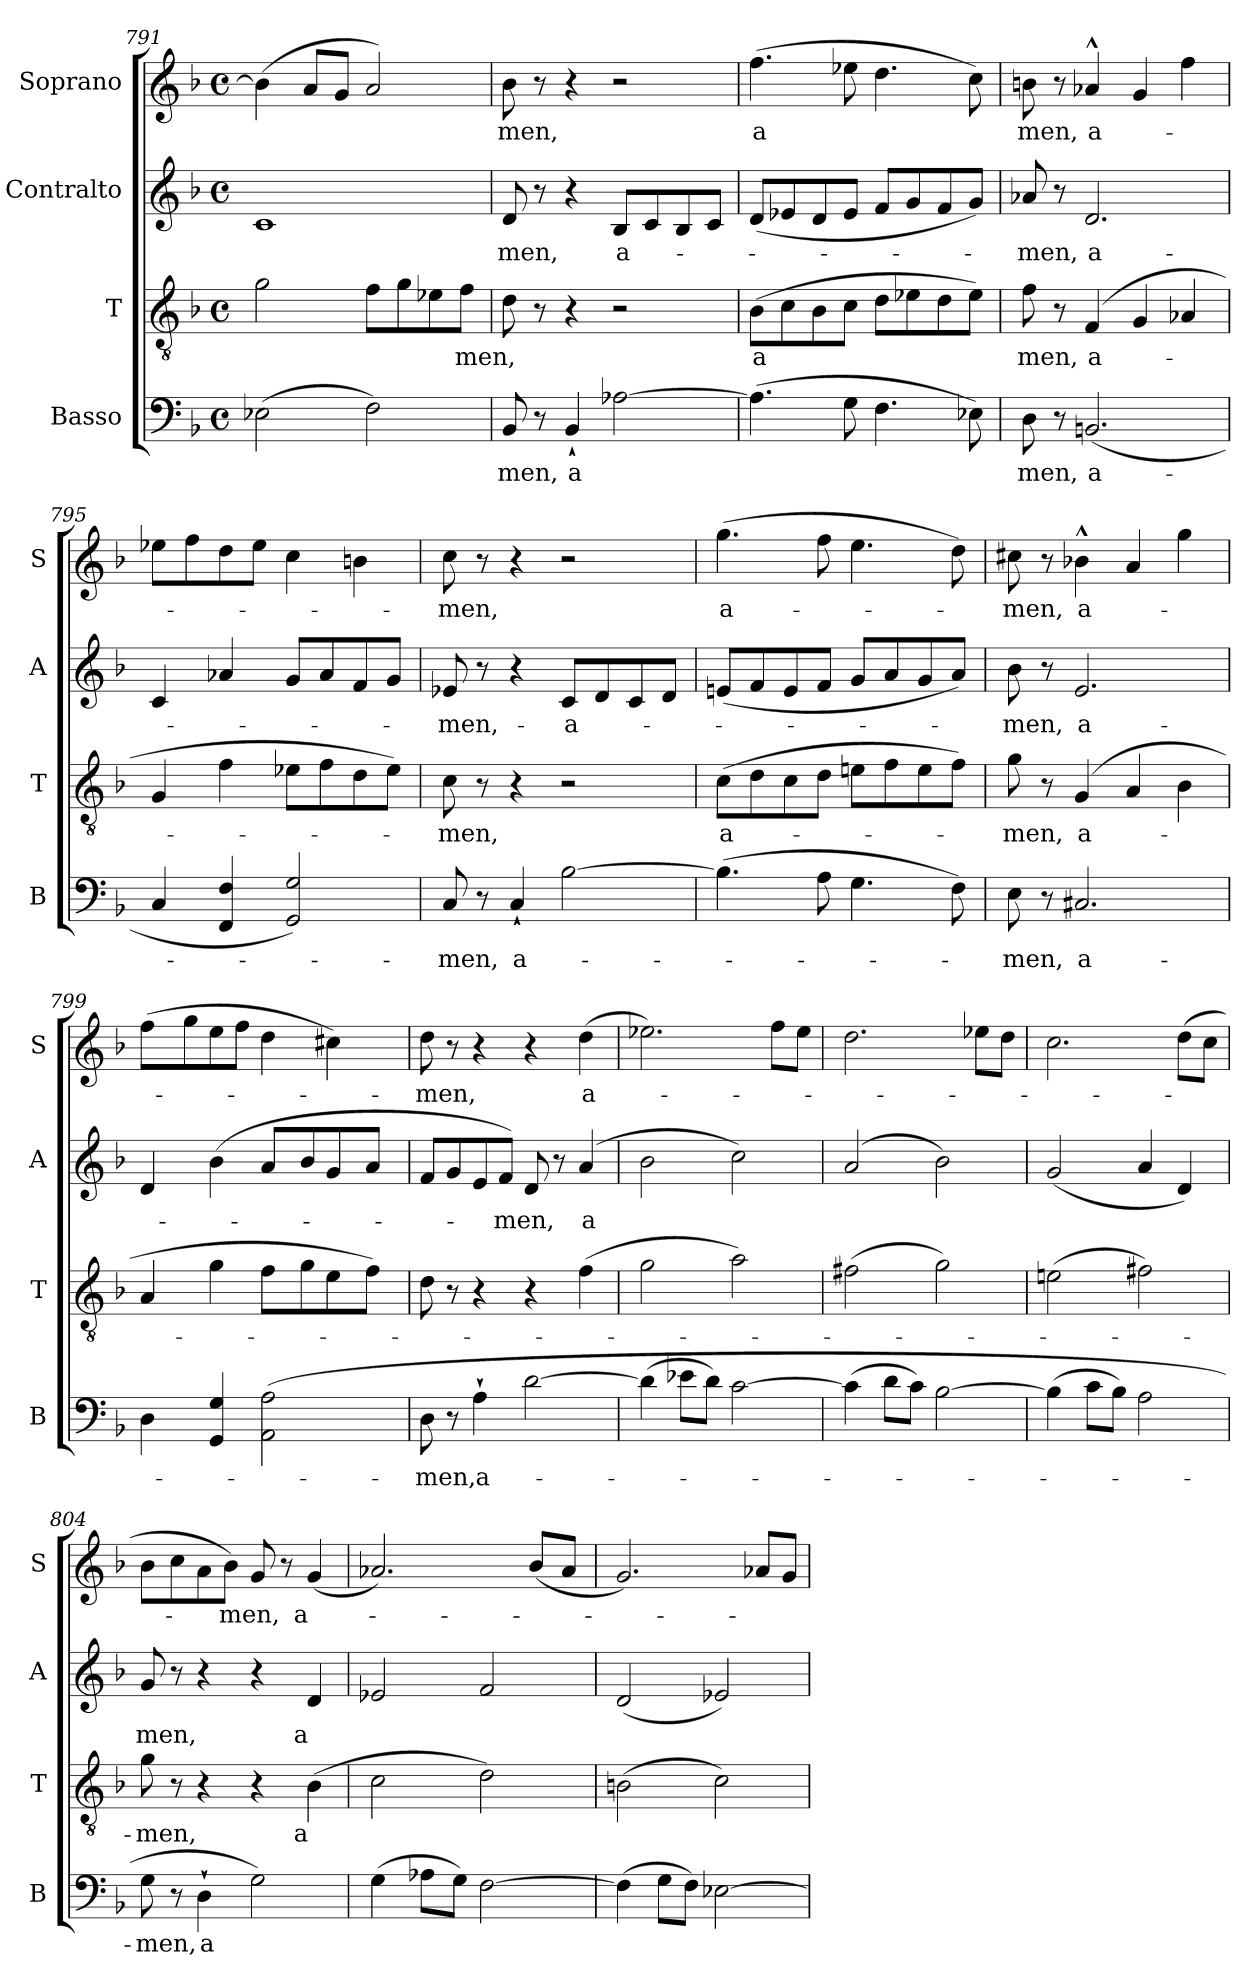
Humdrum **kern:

**kern	**text	**kern	**text	**kern	**text	**kern	**text
*part4	*part4	*part3	*part3	*part2	*part2	*part1	*part1
*staff4	*staff4	*staff3	*staff3	*staff2	*staff2	*staff1	*staff1
*I"Basso	*	*I"T	*	*I"Contralto	*	*I"Soprano	*
*I'B	*	*I'T	*	*I'A	*	*I'S	*
*clefF4	*	*clefGv2	*	*clefG2	*	*clefG2	*
*k[b-]	*	*k[b-]	*	*k[b-]	*	*k[b-]	*
*F:	*	*F:	*	*F:	*	*F:	*
*M4/4	*	*M4/4	*	*M4/4	*	*M4/4	*
*met(c)	*	*met(c)	*	*met(c)	*	*met(c)	*
=791	=791	=791	=791	=791	=791	=791	=791
(>2E-X\	.	2g\	.	1c	.	(>4b-\]	.
.	.	.	.	.	.	8a/L	.
.	.	.	.	.	.	8g/J	.
2F\)	.	8f\L	.	.	.	2a/)	.
.	.	8g\	.	.	.	.	.
.	.	8e-X\	.	.	.	.	.
!	!	!	!LO:LY:b	!	!	!	!
.	.	8f\J	men,	.	.	.	.
=792	=792	=792	=792	=792	=792	=792	=792
!	!LO:LY:b:cj	!	!	!	!LO:LY:b:cj	!	!LO:LY:b:cj
8BB-/	men,	8d\	.	8d/	-men,	8b-\	men,
8r	.	8r	.	8r	.	8r	.
!	!LO:LY:b:cj	!	!	!	!	!	!
4BB-`</	a	4r	.	4r	.	4r	.
!	!	!	!	!	!LO:LY:b:cj	!	!
[>2A-X\	.	2r	.	8B-/L	a-	2r	.
.	.	.	.	8c/	.	.	.
.	.	.	.	8B-/	.	.	.
.	.	.	.	8c/J	.	.	.
=793	=793	=793	=793	=793	=793	=793	=793
!	!	!	!LO:LY:b:cj	!	!	!	!LO:LY:b:cj
(>4.A-\]	.	(>8B-\L	a	(<8d/L	.	(>4.ff\	a
.	.	8c\	.	8e-X/	.	.	.
.	.	8B-\	.	8d/	.	.	.
8G\	.	8c\J	.	8e-/J	.	8ee-X\	.
4.F\	.	8d\L	.	8f/L	.	4.dd\	.
.	.	8e-X\	.	8g/	.	.	.
.	.	8d\	.	8f/	.	.	.
8E-X\)	.	8e-\J)	.	8g/J)	.	8cc\)	.
!!LO:LB:g=z
=794	=794	=794	=794	=794	=794	=794	=794
!	!LO:LY:b:cj	!	!LO:LY:b:cj	!	!LO:LY:b:cj	!	!LO:LY:b:cj
8D\	men,	8f\	men,	8a-X/	-men,	8bn\	men,
8r	.	8r	.	8r	.	8r	.
!	!LO:LY:b:cj	!	!LO:LY:b:cj	!	!LO:LY:b:cj	!	!LO:LY:b:cj
(<2.BBn/	a-	(>4F/	a-	2.d/	a-	4a-X^^>/	a-
.	.	4G/	.	.	.	4g/	.
.	.	4A-X/	.	.	.	4ff\	.
=795	=795	=795	=795	=795	=795	=795	=795
4C/	.	4G/	.	4c/	.	8ee-X\L	.
.	.	.	.	.	.	8ff\	.
4F/ 4FF/	.	4f\	.	4a-X/	.	8dd\	.
.	.	.	.	.	.	8ee-\J	.
2G/ 2GG/)	.	8e-X\L	.	8g/L	.	4cc\	.
.	.	8f\	.	8a-/	.	.	.
.	.	8d\	.	8f/	.	4bn\	.
.	.	8e-\J)	.	8g/J	.	.	.
=796	=796	=796	=796	=796	=796	=796	=796
!	!LO:LY:b:cj	!	!LO:LY:b:cj	!	!LO:LY:b:cj	!	!LO:LY:b:cj
8C/	-men,	8c\	-men,	8e-X/	-men,-	8cc\	-men,
8r	.	8r	.	8r	.	8r	.
!	!LO:LY:b:cj	!	!	!	!	!	!
4C`</	a-	4r	.	4r	.	4r	.
!	!	!	!	!	!LO:LY:b:cj	!	!
[>2B-\	.	2r	.	8c/L	-a-	2r	.
.	.	.	.	8d/	.	.	.
.	.	.	.	8c/	.	.	.
.	.	.	.	8d/J	.	.	.
=797	=797	=797	=797	=797	=797	=797	=797
!	!	!	!LO:LY:b:cj	!	!	!	!LO:LY:b:cj
(>4.B-\]	.	(>8c\L	a-	(<8en/L	.	(>4.gg\	a-
.	.	8d\	.	8f/	.	.	.
.	.	8c\	.	8e/	.	.	.
8A\	.	8d\J	.	8f/J	.	8ff\	.
4.G\	.	8en\L	.	8g/L	.	4.ee\	.
.	.	8f\	.	8a/	.	.	.
.	.	8e\	.	8g/	.	.	.
8F\)	.	8f\J)	.	8a/J)	.	8dd\)	.
=798	=798	=798	=798	=798	=798	=798	=798
!	!LO:LY:b:cj	!	!LO:LY:b:cj	!	!LO:LY:b:cj	!	!LO:LY:b:cj
8E\	-men,	8g\	-men,	8b-\	-men,	8cc#X\	-men,
8r	.	8r	.	8r	.	8r	.
!	!LO:LY:b:cj	!	!LO:LY:b:cj	!	!LO:LY:b:cj	!	!LO:LY:b:cj
2.C#X/	a-	(<4G/	a-	2.e/	a-	4b-X^^>\	a-
.	.	4A/	.	.	.	4a/	.
.	.	4B-\	.	.	.	4gg\	.
!!LO:LB:g=z
=799	=799	=799	=799	=799	=799	=799	=799
*	*	*	*	*^	*	*^	*
4D\	.	4A/	.	4d/	32.ryy	.	(>8ff\L	16ryy	.
.	.	.	.	.	2ryy	.	.	.	.
.	.	.	.	.	.	.	.	64ryy	.
.	.	.	.	.	.	.	.	2ryy	.
.	.	.	.	.	.	.	8gg\	.	.
4G/ 4GG/	.	4g\	.	(>4b-\	.	.	8ee\	.	.
.	.	.	.	.	.	.	8ff\J	.	.
(<2A\ 2AA\	.	8f\L	.	8a/L	.	.	4dd\	.	.
.	.	.	.	.	4ryy	.	.	.	.
.	.	.	.	.	.	.	.	4ryy	.
.	.	8g\	.	8b-/	.	.	.	.	.
.	.	8e\	.	8g/	.	.	4cc#X\)	.	.
.	.	.	.	.	8ryy	.	.	.	.
.	.	.	.	.	.	.	.	8ryy	.
.	.	8f\J)	.	8a/J	.	.	.	.	.
.	.	.	.	.	16ryy	.	.	.	.
.	.	.	.	.	.	.	.	32.ryy	.
.	.	.	.	.	64ryy	.	.	.	.
=800	=800	=800	=800	=800	=800	=800	=800	=800	=800
!	!LO:LY:b:cj	!	!	!	!	!	!	!	!LO:LY:b:cj
*	*	*	*	*v	*v	*	*	*	*
*	*	*	*	*	*	*v	*v	*
8D\	-men,	8d\	.	8f/L	.	8dd\	-men,
8r	.	8r	.	8g/	.	8r	.
!	!LO:LY:b:cj	!	!	!	!	!	!
4A`>\	a-	4r	.	8e/	.	4r	.
!	!	!	!	!	!LO:LY:b	!	!
.	.	.	.	8f/J)	-men,	.	.
[>2d\	.	4r	.	8d/	.	4r	.
.	.	.	.	8r	.	.	.
!	!	!	!	!	!LO:LY:b:cj	!	!LO:LY:b:cj
.	.	(>4f\	.	(>4a/	a	(>4dd\	a-
=801	=801	=801	=801	=801	=801	=801	=801
(>4d\]	.	2g\	.	2b-\	.	2.ee-X\)	.
8e-X\L	.	.	.	.	.	.	.
8d\J)	.	.	.	.	.	.	.
[>2c\	.	2a\)	.	2cc\)	.	.	.
.	.	.	.	.	.	8ff\L	.
.	.	.	.	.	.	8ee-\J	.
=802	=802	=802	=802	=802	=802	=802	=802
(>4c\]	.	(>2f#X\	.	(>2a/	.	2.dd\	.
8d\L	.	.	.	.	.	.	.
8c\J)	.	.	.	.	.	.	.
[>2B-\	.	2g\)	.	2b-\)	.	.	.
.	.	.	.	.	.	8ee-X\L	.
.	.	.	.	.	.	8dd\J	.
=803	=803	=803	=803	=803	=803	=803	=803
(>4B-\]	.	(>2en\	.	(<2g/	.	2.cc\	.
8c\L	.	.	.	.	.	.	.
8B-\J)	.	.	.	.	.	.	.
2A\	.	2f#X\)	.	4a/	.	.	.
.	.	.	.	4d/)	.	(>8dd\L	.
.	.	.	.	.	.	8cc\J	.
=804	=804	=804	=804	=804	=804	=804	=804
!	!LO:LY:b:cj	!	!LO:LY:b:cj	!	!LO:LY:b:cj	!	!
8G\	-men,	8g\	-men,	8g/	men,	8b-\L	.
8r	.	8r	.	8r	.	8cc\	.
!	!LO:LY:b:cj	!	!	!	!	!	!
4D`>\	a	4r	.	4r	.	8a\	.
!	!	!	!	!	!	!	!LO:LY:b
.	.	.	.	.	.	8b-\J)	-men,
2G\)	.	4r	.	4r	.	8g/	.
.	.	.	.	.	.	8r	.
!	!	!	!LO:LY:b:cj	!	!LO:LY:b:cj	!	!LO:LY:b:cj
.	.	(<4B-\	a	4d/	a	(>4g/	a-
!!LO:PB:g=z
=805	=805	=805	=805	=805	=805	=805	=805
*	*	*^	*	*	*	*^	*
(>4G\	.	2c\	8..ryy	.	2e-X/	.	2.a-X/)	4ryy	.
.	.	.	2ryy	.	.	.	.	.	.
8A-X\L	.	.	.	.	.	.	.	64ryy	.
.	.	.	.	.	.	.	.	2ryy	.
8G\J)	.	.	.	.	.	.	.	.	.
[>2F\	.	2d\)	.	.	2f/	.	.	.	.
.	.	.	4ryy	.	.	.	.	.	.
.	.	.	.	.	.	.	(<8b-/L	.	.
.	.	.	.	.	.	.	.	8...ryy	.
.	.	.	.	.	.	.	8a-/J	.	.
.	.	.	32ryy	.	.	.	.	.	.
*	*	*v	*v	*	*	*	*v	*v	*
=806	=806	=806	=806	=806	=806	=806	=806
(>4F\]	.	(>2Bn\	.	(<2d/	.	2.g/)	.
8G\L	.	.	.	.	.	.	.
8F\J)	.	.	.	.	.	.	.
[>2E-X\	.	2c\)	.	2e-X/)	.	.	.
.	.	.	.	.	.	8a-X/L	.
.	.	.	.	.	.	8g/J	.
=	=	=	=	=	=	=	=
*-	*-	*-	*-	*-	*-	*-	*-
